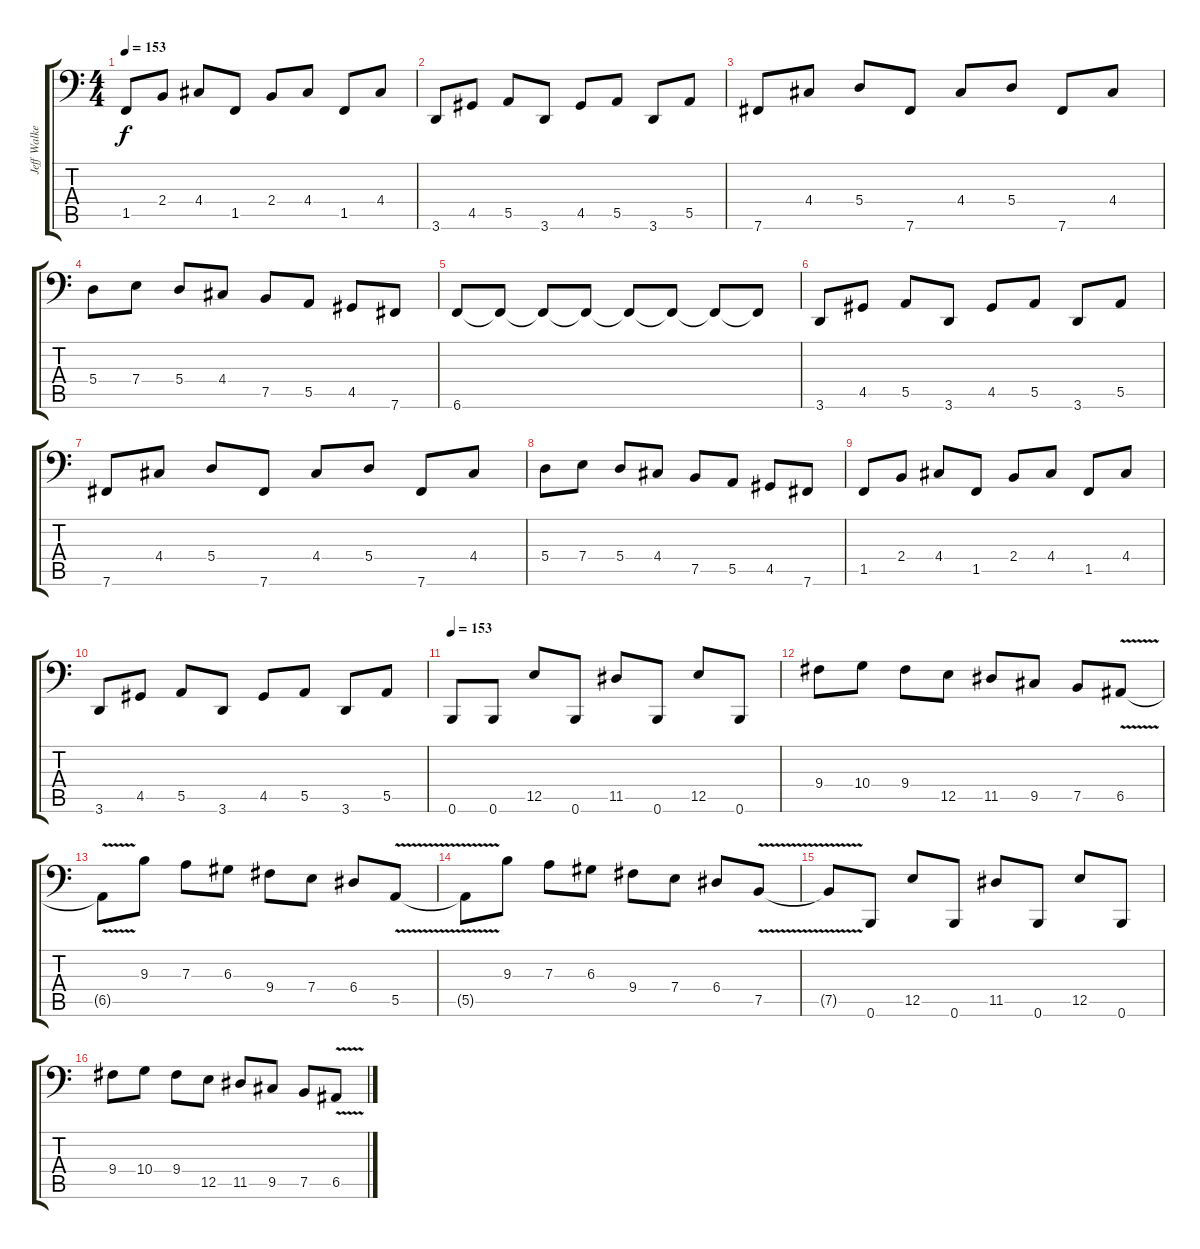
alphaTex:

\track ("Jeff Walker" "Jeff Walke") {instrument electricbasspick}
\staff {score tabs}
\tuning (B2 Gb2 D2 A1 E1 B0) {hide}
\ts (4 4)
\tempo 153
\clef f4
\ks c
1.5.8{dy f} 2.4.8 4.4.8 1.5.8 2.4.8 4.4.8 1.5.8 4.4.8 |
3.6.8 4.5.8 5.5.8 3.6.8 4.5.8 5.5.8 3.6.8 5.5.8 |
7.6.8 4.4.8 5.4.8 7.6.8 4.4.8 5.4.8 7.6.8 4.4.8 |
5.4.8 7.4.8 5.4.8 4.4.8 7.5.8 5.5.8 4.5.8 7.6.8 |
6.6.8 6.6{t}.8 6.6{t}.8 6.6{t}.8 6.6{t}.8 6.6{t}.8 6.6{t}.8 6.6{t}.8 |
3.6.8 4.5.8 5.5.8 3.6.8 4.5.8 5.5.8 3.6.8 5.5.8 |
7.6.8 4.4.8 5.4.8 7.6.8 4.4.8 5.4.8 7.6.8 4.4.8 |
5.4.8 7.4.8 5.4.8 4.4.8 7.5.8 5.5.8 4.5.8 7.6.8 |
1.5.8 2.4.8 4.4.8 1.5.8 2.4.8 4.4.8 1.5.8 4.4.8 |
3.6.8 4.5.8 5.5.8 3.6.8 4.5.8 5.5.8 3.6.8 5.5.8 |
\tempo 153
0.6.8 0.6.8 12.5.8 0.6.8 11.5.8 0.6.8 12.5.8 0.6.8 |
9.4.8 10.4.8 9.4.8 12.5.8 11.5.8 9.5.8 7.5.8 6.5{v}.8 |
6.5{v t}.8 9.3.8 7.3.8 6.3.8 9.4.8 7.4.8 6.4.8 5.5{v}.8 |
5.5{v t}.8 9.3.8 7.3.8 6.3.8 9.4.8 7.4.8 6.4.8 7.5{v}.8 |
7.5{t}.8 0.6.8 12.5.8 0.6.8 11.5.8 0.6.8 12.5.8 0.6.8 |
9.4.8 10.4.8 9.4.8 12.5.8 11.5.8 9.5.8 7.5.8 6.5{v}.8
